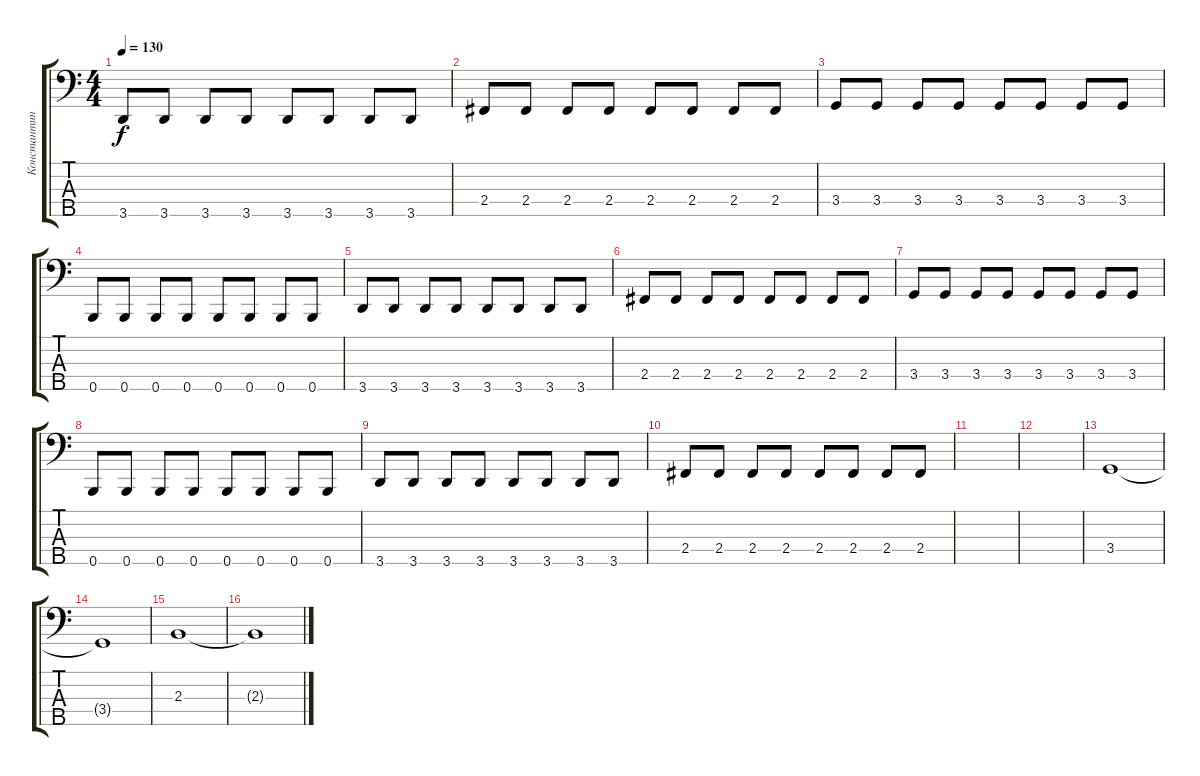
\track ("Константин Бекрев" "Константин") {instrument electricbasspick}
\staff {score tabs}
\tuning (G2 D2 A1 E1 B0) {hide}
\ts (4 4)
\tempo 130
\clef f4
\ks c
3.5.8{dy f} 3.5.8 3.5.8 3.5.8 3.5.8 3.5.8 3.5.8 3.5.8 |
2.4.8 2.4.8 2.4.8 2.4.8 2.4.8 2.4.8 2.4.8 2.4.8 |
3.4.8 3.4.8 3.4.8 3.4.8 3.4.8 3.4.8 3.4.8 3.4.8 |
0.5.8 0.5.8 0.5.8 0.5.8 0.5.8 0.5.8 0.5.8 0.5.8 |
3.5.8 3.5.8 3.5.8 3.5.8 3.5.8 3.5.8 3.5.8 3.5.8 |
2.4.8 2.4.8 2.4.8 2.4.8 2.4.8 2.4.8 2.4.8 2.4.8 |
3.4.8 3.4.8 3.4.8 3.4.8 3.4.8 3.4.8 3.4.8 3.4.8 |
0.5.8 0.5.8 0.5.8 0.5.8 0.5.8 0.5.8 0.5.8 0.5.8 |
3.5.8 3.5.8 3.5.8 3.5.8 3.5.8 3.5.8 3.5.8 3.5.8 |
2.4.8 2.4.8 2.4.8 2.4.8 2.4.8 2.4.8 2.4.8 2.4.8 |
|
|
3.4.1 |
3.4{t}.1 |
2.3.1 |
2.3{t}.1
